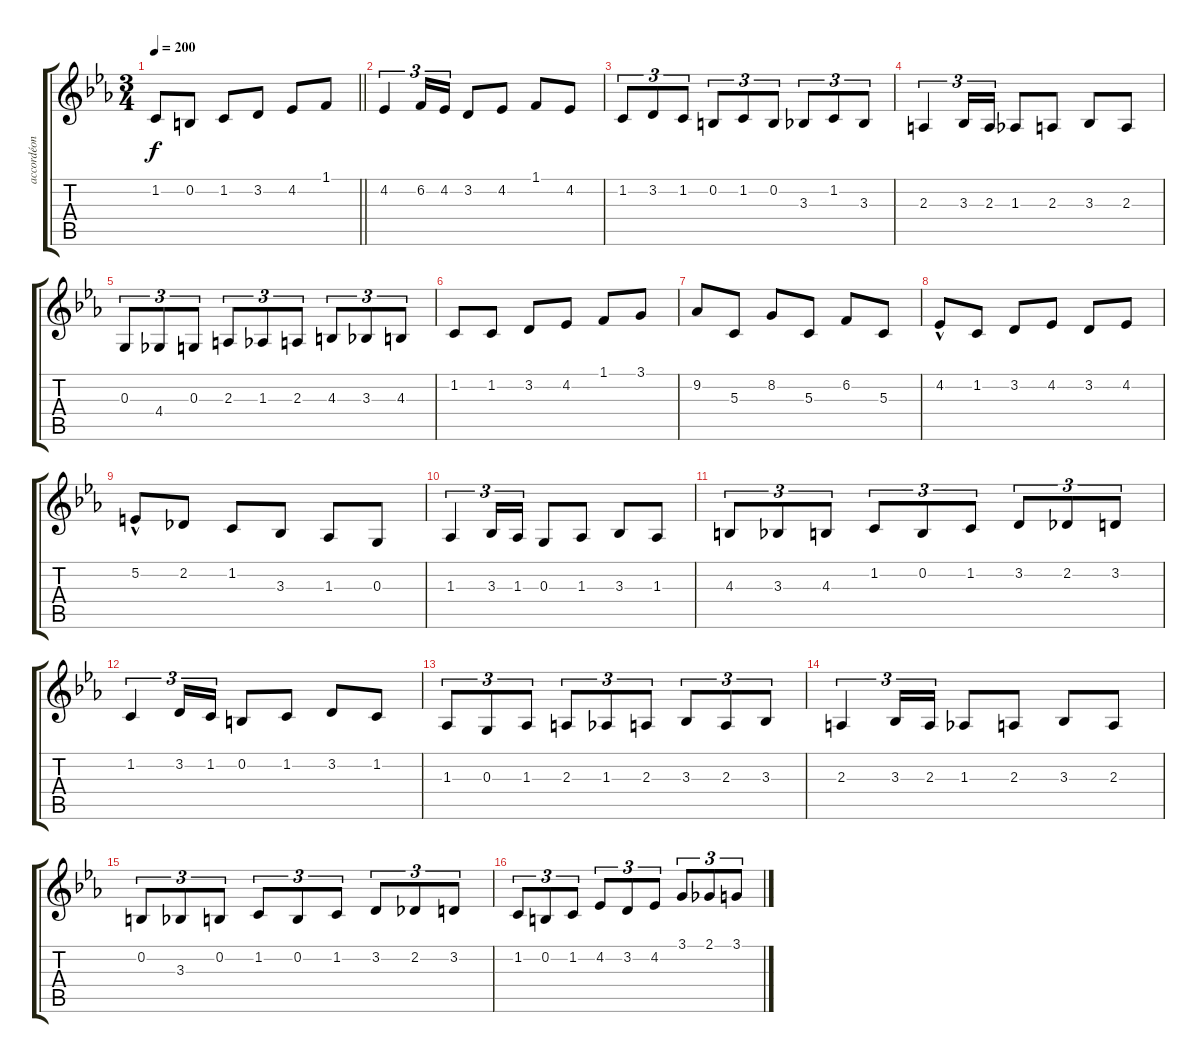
\track ("accordéon" "accordéon") {instrument accordion}
\staff {score tabs}
\tuning (E4 B3 G3 D3 A2 E2) {hide}
\ts (3 4)
\tempo 200
\clef g2
\barLineRight lightlight
\ks cminor
1.2.8{dy f} 0.2.8 1.2.8 3.2.8 4.2.8 1.1.8 |
4.2.4{tu (3 2)} 6.2.16{tu (3 2)} 4.2.16{tu (3 2)} 3.2.8 4.2.8 1.1.8 4.2.8 |
1.2.8{tu (3 2)} 3.2.8{tu (3 2)} 1.2.8{tu (3 2)} 0.2.8{tu (3 2)} 1.2.8{tu (3 2)} 0.2.8{tu (3 2)} 3.3.8{tu (3 2)} 1.2.8{tu (3 2)} 3.3.8{tu (3 2)} |
2.3.4{tu (3 2)} 3.3.16{tu (3 2)} 2.3.16{tu (3 2)} 1.3.8 2.3.8 3.3.8 2.3.8 |
0.3.8{tu (3 2)} 4.4.8{tu (3 2)} 0.3.8{tu (3 2)} 2.3.8{tu (3 2)} 1.3.8{tu (3 2)} 2.3.8{tu (3 2)} 4.3.8{tu (3 2)} 3.3.8{tu (3 2)} 4.3.8{tu (3 2)} |
1.2.8 1.2.8 3.2.8 4.2.8 1.1.8 3.1.8 |
9.2.8 5.3.8 8.2.8 5.3.8 6.2.8 5.3.8 |
4.2{hac}.8 1.2.8 3.2.8 4.2.8 3.2.8 4.2.8 |
5.2{hac}.8 2.2.8 1.2.8 3.3.8 1.3.8 0.3.8 |
1.3.4{tu (3 2)} 3.3.16{tu (3 2)} 1.3.16{tu (3 2)} 0.3.8 1.3.8 3.3.8 1.3.8 |
4.3.8{tu (3 2)} 3.3.8{tu (3 2)} 4.3.8{tu (3 2)} 1.2.8{tu (3 2)} 0.2.8{tu (3 2)} 1.2.8{tu (3 2)} 3.2.8{tu (3 2)} 2.2.8{tu (3 2)} 3.2.8{tu (3 2)} |
1.2.4{tu (3 2)} 3.2.16{tu (3 2)} 1.2.16{tu (3 2)} 0.2.8 1.2.8 3.2.8 1.2.8 |
1.3.8{tu (3 2)} 0.3.8{tu (3 2)} 1.3.8{tu (3 2)} 2.3.8{tu (3 2)} 1.3.8{tu (3 2)} 2.3.8{tu (3 2)} 3.3.8{tu (3 2)} 2.3.8{tu (3 2)} 3.3.8{tu (3 2)} |
2.3.4{tu (3 2)} 3.3.16{tu (3 2)} 2.3.16{tu (3 2)} 1.3.8 2.3.8 3.3.8 2.3.8 |
0.2.8{tu (3 2)} 3.3.8{tu (3 2)} 0.2.8{tu (3 2)} 1.2.8{tu (3 2)} 0.2.8{tu (3 2)} 1.2.8{tu (3 2)} 3.2.8{tu (3 2)} 2.2.8{tu (3 2)} 3.2.8{tu (3 2)} |
1.2.8{tu (3 2)} 0.2.8{tu (3 2)} 1.2.8{tu (3 2)} 4.2.8{tu (3 2)} 3.2.8{tu (3 2)} 4.2.8{tu (3 2)} 3.1.8{tu (3 2)} 2.1.8{tu (3 2)} 3.1.8{tu (3 2)}
